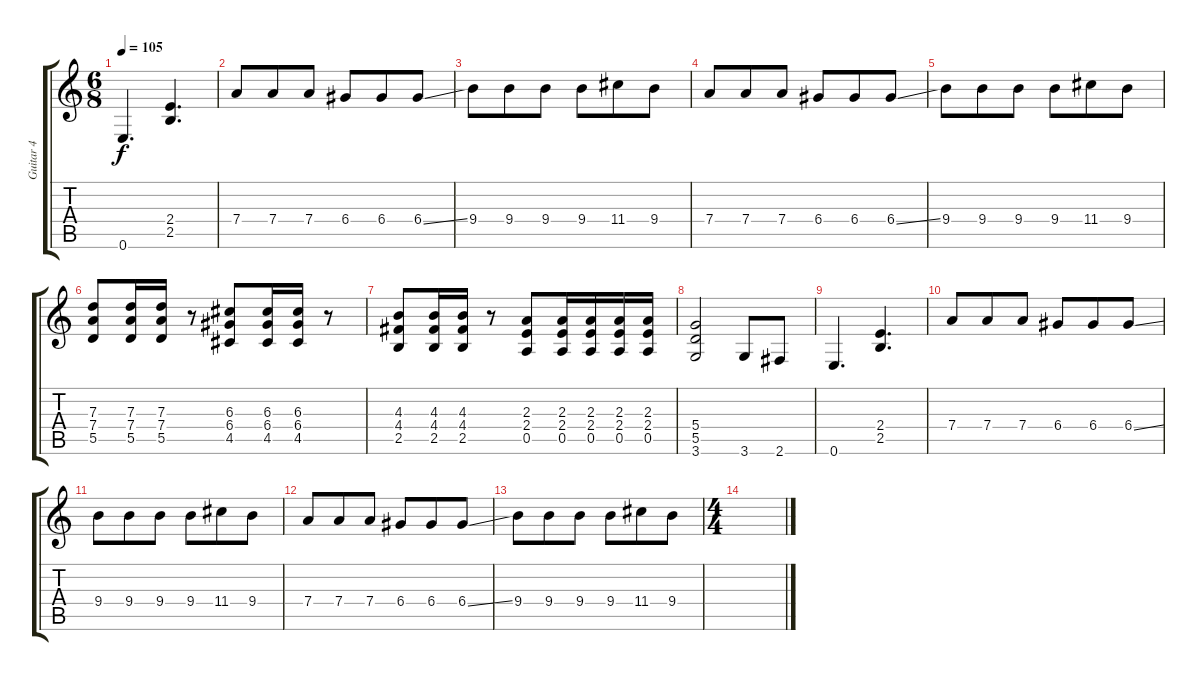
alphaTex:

\track ("Guitar 4" "Guitar 4") {instrument distortionguitar}
\staff {score tabs}
\tuning (E4 B3 G3 D3 A2 E2) {hide}
\ts (6 8)
\tempo 105
\clef g2
\ks c
0.6.4{d dy f} (2.4 2.5).4{d} |
7.4.8 7.4.8 7.4.8 6.4.8 6.4.8 6.4{ss}.8 |
9.4.8 9.4.8 9.4.8 9.4.8 11.4.8 9.4.8 |
7.4.8 7.4.8 7.4.8 6.4.8 6.4.8 6.4{ss}.8 |
9.4.8 9.4.8 9.4.8 9.4.8 11.4.8 9.4.8 |
(7.3 7.4 5.5).8 (7.3 7.4 5.5).16 (7.3 7.4 5.5).16 r.8 (6.3 6.4 4.5).8 (6.3 6.4 4.5).16 (6.3 6.4 4.5).16 r.8 |
(4.3 4.4 2.5).8 (4.3 4.4 2.5).16 (4.3 4.4 2.5).16 r.8 (2.3 2.4 0.5).8 (2.3 2.4 0.5).16 (2.3 2.4 0.5).16 (2.3 2.4 0.5).16 (2.3 2.4 0.5).16 |
(5.4 5.5 3.6).2 3.6.8 2.6.8 |
0.6.4{d} (2.4 2.5).4{d} |
7.4.8 7.4.8 7.4.8 6.4.8 6.4.8 6.4{ss}.8 |
9.4.8 9.4.8 9.4.8 9.4.8 11.4.8 9.4.8 |
7.4.8 7.4.8 7.4.8 6.4.8 6.4.8 6.4{ss}.8 |
9.4.8 9.4.8 9.4.8 9.4.8 11.4.8 9.4.8 |
\ts (4 4)
